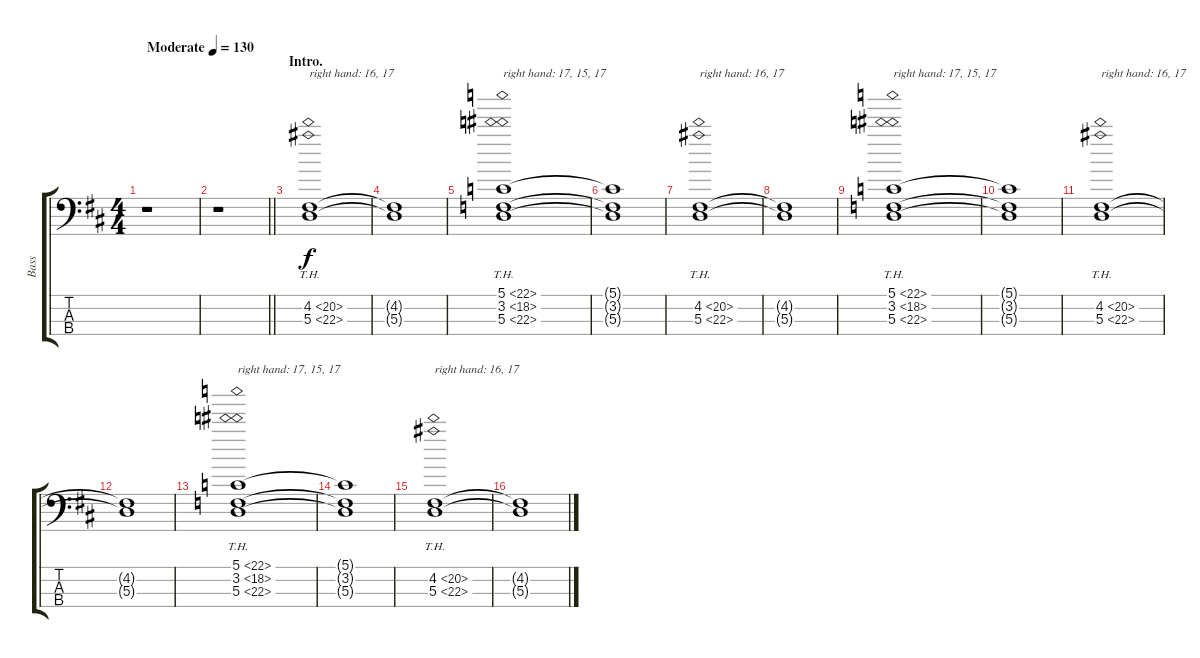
\track ("Bass" "Bass") {instrument electricbassfinger}
\staff {score tabs}
\tuning (G2 D2 A1 D1) {hide}
\ts (4 4)
\tempo (130 "Moderate")
\clef f4
\ks d
r.1{dy f instrument electricbassfinger} |
\barLineRight lightlight
r.1 |
\section ("" "Intro.")
(4.2{th 16} 5.3{th 17}).1{txt "right hand: 16, 17"} |
(4.2{t} 5.3{t}).1 |
(5.1{th 17} 3.2{th 15} 5.3{th 17}).1{txt "right hand: 17, 15, 17"} |
(5.1{t} 3.2{t} 5.3{t}).1 |
(4.2{th 16} 5.3{th 17}).1{txt "right hand: 16, 17"} |
(4.2{t} 5.3{t}).1 |
(5.1{th 17} 3.2{th 15} 5.3{th 17}).1{txt "right hand: 17, 15, 17"} |
(5.1{t} 3.2{t} 5.3{t}).1 |
(4.2{th 16} 5.3{th 17}).1{txt "right hand: 16, 17"} |
(4.2{t} 5.3{t}).1 |
(5.1{th 17} 3.2{th 15} 5.3{th 17}).1{txt "right hand: 17, 15, 17"} |
(5.1{t} 3.2{t} 5.3{t}).1 |
(4.2{th 16} 5.3{th 17}).1{txt "right hand: 16, 17"} |
(4.2{t} 5.3{t}).1
